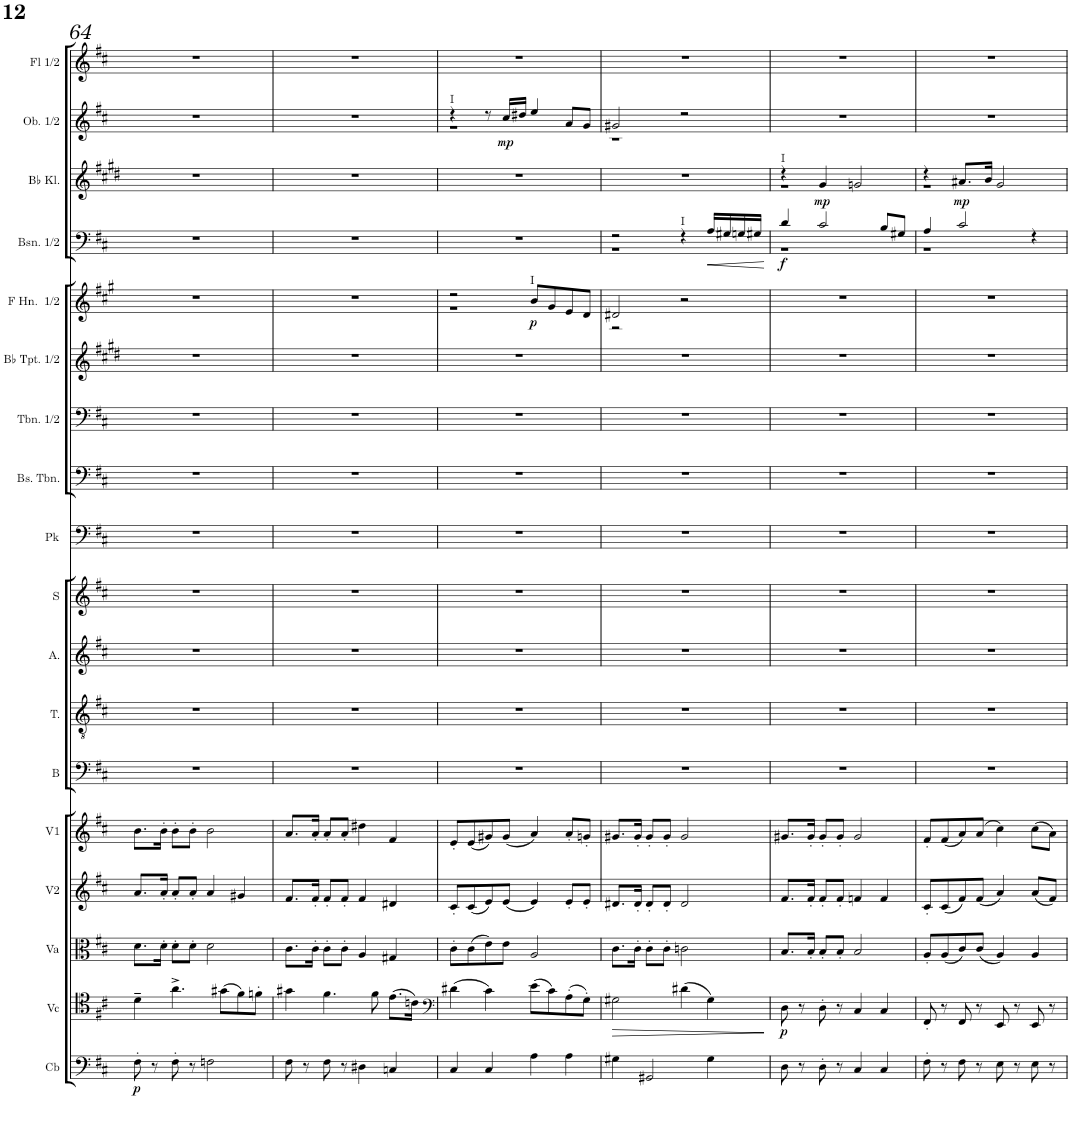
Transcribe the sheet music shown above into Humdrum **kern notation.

**kern	**dynam	**kern	**dynam	**kern	**kern	**kern	**kern	**kern	**kern	**kern	**kern	**kern	**kern	**kern	**kern	**dynam	**kern	**dynam	**kern	**dynam	**kern	**dynam	**kern
*part18	*part18	*part17	*part17	*part16	*part15	*part14	*part13	*part12	*part11	*part10	*part9	*part8	*part7	*part6	*part5	*part5	*part4	*part4	*part3	*part3	*part2	*part2	*part1
*staff18	*staff18	*staff17	*staff17	*staff16	*staff15	*staff14	*staff13	*staff12	*staff11	*staff10	*staff9	*staff8	*staff7	*staff6	*staff5	*staff5	*staff4	*staff4	*staff3	*staff3	*staff2	*staff2	*staff1
*I"Contrabasses	*	*I"Violoncellos	*	*I"Violas	*I"Violins 2	*I"Violins 1	*I"Bas	*I"Tenor	*I"Alt	*I"Sopraan	*I"Pauken	*I"Bas-trombone	*I"Trombone 1/2	*I"Trompet Bb 1/2	*I"F Horn 1/2	*	*I"Bassoon 1/2	*	*I"Klarinet in Bb	*	*I"Oboe 1/2	*	*I"Flute 1/2
*I'Cb	*	*I'Vc	*	*I'Va	*I'V2	*I'V1	*I'B	*I'T.	*I'A.	*I'S	*I'Pk	*I'Bs. Tbn.	*I'Tbn. 1/2	*	*I'F Hn.  1/2	*	*I'Bsn. 1/2	*	*	*	*I'Ob. 1/2	*	*I'Fl 1/2
!!LO:PB:g=z
*clefF4	*	*clefC4	*	*clefC3	*clefG2	*clefG2	*clefF4	*clefGv2	*clefG2	*clefG2	*clefF4	*clefF4	*clefF4	*clefG2	*clefG2	*	*clefF4	*	*clefG2	*	*clefG2	*	*clefG2
*Trd7c12	*	*	*	*	*	*	*	*	*	*	*	*	*	*Trd1c2	*Trd4c7	*	*	*	*Trd1c2	*	*	*	*
*k[f#c#]	*	*k[f#c#]	*	*k[f#c#]	*k[f#c#]	*k[f#c#]	*k[f#c#]	*k[f#c#]	*k[f#c#]	*k[f#c#]	*k[f#c#]	*k[f#c#]	*k[f#c#]	*k[f#c#g#d#]	*k[f#c#g#]	*	*k[f#c#]	*	*k[f#c#g#d#]	*	*k[f#c#]	*	*k[f#c#]
*M4/4	*	*M4/4	*	*M4/4	*M4/4	*M4/4	*M4/4	*M4/4	*M4/4	*M4/4	*M4/4	*M4/4	*M4/4	*M4/4	*M4/4	*	*M4/4	*	*M4/4	*	*M4/4	*	*M4/4
=64	=64	=64	=64	=64	=64	=64	=64	=64	=64	=64	=64	=64	=64	=64	=64	=64	=64	=64	=64	=64	=64	=64	=64
!	!LO:DY:b	!	!	!	!	!	!	!	!	!	!	!	!	!	!	!	!	!	!	!	!	!	!
8F#'\	p	4d~\	.	8.d\L	8.a/L	8.b\L	1r	1r	1r	1r	1r	1r	1r	1r	1r	.	1r	.	1r	.	1r	.	1r
8r	.	.	.	.	.	.	.	.	.	.	.	.	.	.	.	.	.	.	.	.	.	.	.
.	.	.	.	16d'\Jk	16a'/Jk	16b'\Jk	.	.	.	.	.	.	.	.	.	.	.	.	.	.	.	.	.
8F#'\	.	4.a^\	.	8d'\L	8a'/L	8b'\L	.	.	.	.	.	.	.	.	.	.	.	.	.	.	.	.	.
8r	.	.	.	8d'\J	8a'/J	8b'\J	.	.	.	.	.	.	.	.	.	.	.	.	.	.	.	.	.
2Fn\	.	.	.	2d\	4a/	2b\	.	.	.	.	.	.	.	.	.	.	.	.	.	.	.	.	.
.	.	(>8g#X\L	.	.	.	.	.	.	.	.	.	.	.	.	.	.	.	.	.	.	.	.	.
.	.	8f#\)	.	.	4g#X/	.	.	.	.	.	.	.	.	.	.	.	.	.	.	.	.	.	.
.	.	8fn'\J	.	.	.	.	.	.	.	.	.	.	.	.	.	.	.	.	.	.	.	.	.
=65	=65	=65	=65	=65	=65	=65	=65	=65	=65	=65	=65	=65	=65	=65	=65	=65	=65	=65	=65	=65	=65	=65	=65
8F#\	.	4g#X\	.	8.c#\L	8.f#/L	8.a/L	1r	1r	1r	1r	1r	1r	1r	1r	1r	.	1r	.	1r	.	1r	.	1r
8r	.	.	.	.	.	.	.	.	.	.	.	.	.	.	.	.	.	.	.	.	.	.	.
.	.	.	.	16c#'\Jk	16f#'/Jk	16a'/Jk	.	.	.	.	.	.	.	.	.	.	.	.	.	.	.	.	.
8F#\	.	4.f#\	.	8c#'\L	8f#'/L	8a'/L	.	.	.	.	.	.	.	.	.	.	.	.	.	.	.	.	.
8r	.	.	.	8c#'\J	8f#'/J	8a'/J	.	.	.	.	.	.	.	.	.	.	.	.	.	.	.	.	.
4D#X\	.	.	.	4A/	4f#/	4dd#X\	.	.	.	.	.	.	.	.	.	.	.	.	.	.	.	.	.
.	.	8f#\	.	.	.	.	.	.	.	.	.	.	.	.	.	.	.	.	.	.	.	.	.
4Cn/	.	(>8.e\L	.	4G#X/	4d#X/	4f#/	.	.	.	.	.	.	.	.	.	.	.	.	.	.	.	.	.
.	.	16cn\Jk)	.	.	.	.	.	.	.	.	.	.	.	.	.	.	.	.	.	.	.	.	.
=66	=66	=66	=66	=66	=66	=66	=66	=66	=66	=66	=66	=66	=66	=66	=66	=66	=66	=66	=66	=66	=66	=66	=66
*	*	*clefF4	*	*	*	*	*	*	*	*	*	*	*	*	*	*	*	*	*	*	*	*	*
*	*	*	*	*	*	*	*	*	*	*	*	*	*	*	*^	*	*	*	*	*	*^	*	*
!	!	!	!	!	!	!	!	!	!	!	!	!	!	!	!	!	!	!	!	!	!	!LO:TX:a:t=I	!	!	!
4C#/	.	(>4d#X\	.	8c#'\L	8c#'/L	8e'/L	1r	1r	1r	1r	1r	1r	1r	1r	2r	1r	.	1r	.	1r	.	4r	1r	.	1r
.	.	.	.	(>8c#\	(<8c#/	(<8e/	.	.	.	.	.	.	.	.	.	.	.	.	.	.	.	.	.	.	.
4C#/	.	4c#\)	.	8e\)	8e/)	8g#X/)	.	.	.	.	.	.	.	.	.	.	.	.	.	.	.	8r	.	.	.
!	!	!	!	!	!	!	!	!	!	!	!	!	!	!	!	!	!	!	!	!	!	!	!	!LO:DY:b	!
.	.	.	.	8e\J	(<8e/J	(<8g#/J	.	.	.	.	.	.	.	.	.	.	.	.	.	.	.	16cc#/LL	.	mp	.
.	.	.	.	.	.	.	.	.	.	.	.	.	.	.	.	.	.	.	.	.	.	16dd#X/JJ	.	.	.
!	!	!	!	!	!	!	!	!	!	!	!	!	!	!	!LO:TX:a:t=I	!	!	!	!	!	!	!	!	!	!
!	!	!	!	!	!	!	!	!	!	!	!	!	!	!	!	!	!LO:DY:b	!	!	!	!	!	!	!	!
4A\	.	(>8e\L	.	2A/	4e/)	4a/)	.	.	.	.	.	.	.	.	8b/L	.	p	.	.	.	.	4ee/	.	.	.
.	.	8c#\)	.	.	.	.	.	.	.	.	.	.	.	.	8g#/	.	.	.	.	.	.	.	.	.	.
4A\	.	(>8A'\	.	.	8e'/L	8a'/L	.	.	.	.	.	.	.	.	8e/	.	.	.	.	.	.	8a/L	.	.	.
.	.	8G'\J)	.	.	8e'/J	8gn'/J	.	.	.	.	.	.	.	.	8d/J	.	.	.	.	.	.	8g/J	.	.	.
=67	=67	=67	=67	=67	=67	=67	=67	=67	=67	=67	=67	=67	=67	=67	=67	=67	=67	=67	=67	=67	=67	=67	=67	=67	=67
!	!	!	!LO:HP:b	!	!	!	!	!	!	!	!	!	!	!	!	!	!	!	!	!	!	!	!	!	!
*	*	*	*	*	*	*	*	*	*	*	*	*	*	*	*	*	*	*^	*	*	*	*	*	*	*
4G#X\	.	2G#X\	>	8.c#\L	8.d#X/L	8.g#X/L	1r	1r	1r	1r	1r	1r	1r	1r	2d#X/	2r	.	2r	1r	.	1r	.	2g#X/	1r	.	1r
.	.	.	.	16c#'\Jk	16d#'/Jk	16g#'/Jk	.	.	.	.	.	.	.	.	.	.	.	.	.	.	.	.	.	.	.	.
2GG#X/	.	.	.	8c#'\L	8d#'/L	8g#'/L	.	.	.	.	.	.	.	.	.	.	.	.	.	.	.	.	.	.	.	.
.	.	.	.	8c#'\J	8d#'/J	8g#'/J	.	.	.	.	.	.	.	.	.	.	.	.	.	.	.	.	.	.	.	.
!	!	!	!	!	!	!	!	!	!	!	!	!	!	!	!	!	!	!LO:TX:a:t=I	!	!	!	!	!	!	!	!
.	.	(>4d#X\	.	2cn\	2d#/	2g#/	.	.	.	.	.	.	.	.	2r	2ryy	.	4r	.	.	.	.	2r	.	.	.
!	!	!	!	!	!	!	!	!	!	!	!	!	!	!	!	!	!	!	!	!LO:HP:b	!	!	!	!	!	!
4G#\	.	4G#\)	.	.	.	.	.	.	.	.	.	.	.	.	.	.	.	16A/LL	.	<	.	.	.	.	.	.
.	.	.	.	.	.	.	.	.	.	.	.	.	.	.	.	.	.	16G#X/	.	.	.	.	.	.	.	.
.	.	.	.	.	.	.	.	.	.	.	.	.	.	.	.	.	.	16Gn/	.	.	.	.	.	.	.	.
.	.	.	.	.	.	.	.	.	.	.	.	.	.	.	.	.	.	16G#X/JJ	.	.	.	.	.	.	.	.
*	*	*	*	*	*	*	*	*	*	*	*	*	*	*	*v	*v	*	*	*	*	*	*	*v	*v	*	*
*	*	*	*	*	*	*	*	*	*	*	*	*	*	*	*	*	*v	*v	*	*	*	*	*	*
.	.	.	]	.	.	.	.	.	.	.	.	.	.	.	.	.	.	[	.	.	.	.	.
=68	=68	=68	=68	=68	=68	=68	=68	=68	=68	=68	=68	=68	=68	=68	=68	=68	=68	=68	=68	=68	=68	=68	=68
*	*	*	*	*	*	*	*	*	*	*	*	*	*	*	*	*	*^	*	*^	*	*	*	*
!	!	!	!	!	!	!	!	!	!	!	!	!	!	!	!	!	!	!	!	!LO:TX:a:t=I	!	!	!	!	!
!	!	!	!LO:DY:b	!	!	!	!	!	!	!	!	!	!	!	!	!	!	!	!LO:DY:b	!	!	!	!	!	!
8D\	.	8D\	p	8.B/L	8.f#/L	8.g#X/L	1r	1r	1r	1r	1r	1r	1r	1r	1r	.	4d/	1r	f	4r	1r	.	1r	.	1r
8r	.	8r	.	.	.	.	.	.	.	.	.	.	.	.	.	.	.	.	.	.	.	.	.	.	.
.	.	.	.	16B'/Jk	16f#'/Jk	16g#'/Jk	.	.	.	.	.	.	.	.	.	.	.	.	.	.	.	.	.	.	.
!	!	!	!	!	!	!	!	!	!	!	!	!	!	!	!	!	!	!	!	!	!	!LO:DY:b	!	!	!
8D'\	.	8D'\	.	8B'/L	8f#'/L	8g#'/L	.	.	.	.	.	.	.	.	.	.	2c#/	.	.	4g#/	.	mp	.	.	.
8r	.	8r	.	8B'/J	8f#'/J	8g#'/J	.	.	.	.	.	.	.	.	.	.	.	.	.	.	.	.	.	.	.
4C#/	.	4C#/	.	2B/	4fn/	2g#/	.	.	.	.	.	.	.	.	.	.	.	.	.	2gn/	.	.	.	.	.
4C#/	.	4C#/	.	.	4f/	.	.	.	.	.	.	.	.	.	.	.	8B/L	.	.	.	.	.	.	.	.
.	.	.	.	.	.	.	.	.	.	.	.	.	.	.	.	.	8G#X/J	.	.	.	.	.	.	.	.
=69	=69	=69	=69	=69	=69	=69	=69	=69	=69	=69	=69	=69	=69	=69	=69	=69	=69	=69	=69	=69	=69	=69	=69	=69	=69
8F#'\	.	8FF#'/	.	8A'/L	8c#'/L	8f#'/L	1r	1r	1r	1r	1r	1r	1r	1r	1r	.	4A/	1r	.	4r	1r	.	1r	.	1r
8r	.	8r	.	(<8A/	(<8c#/	(<8f#/	.	.	.	.	.	.	.	.	.	.	.	.	.	.	.	.	.	.	.
!	!	!	!	!	!	!	!	!	!	!	!	!	!	!	!	!	!	!	!	!	!	!LO:DY:b	!	!	!
8F#\	.	8FF#/	.	8c#/)	8f#/)	8a/)	.	.	.	.	.	.	.	.	.	.	2c#/	.	.	8.a#X/L	.	mp	.	.	.
8r	.	8r	.	(<8c#/J	(<8f#/J	(>8a/J	.	.	.	.	.	.	.	.	.	.	.	.	.	.	.	.	.	.	.
.	.	.	.	.	.	.	.	.	.	.	.	.	.	.	.	.	.	.	.	16b/Jk	.	.	.	.	.
8E\	.	8EE/	.	4A/)	4a/)	4cc#\)	.	.	.	.	.	.	.	.	.	.	.	.	.	2g#/	.	.	.	.	.
8r	.	8r	.	.	.	.	.	.	.	.	.	.	.	.	.	.	.	.	.	.	.	.	.	.	.
8E\	.	8EE/	.	4A/	(<8a/L	(>8cc#\L	.	.	.	.	.	.	.	.	.	.	4r	.	.	.	.	.	.	.	.
8r	.	8r	.	.	8f#/J)	8a\J)	.	.	.	.	.	.	.	.	.	.	.	.	.	.	.	.	.	.	.
*	*	*	*	*	*	*	*	*	*	*	*	*	*	*	*	*	*v	*v	*	*	*	*	*	*	*
*	*	*	*	*	*	*	*	*	*	*	*	*	*	*	*	*	*	*	*v	*v	*	*	*	*
=	=	=	=	=	=	=	=	=	=	=	=	=	=	=	=	=	=	=	=	=	=	=	=
*-	*-	*-	*-	*-	*-	*-	*-	*-	*-	*-	*-	*-	*-	*-	*-	*-	*-	*-	*-	*-	*-	*-	*-
